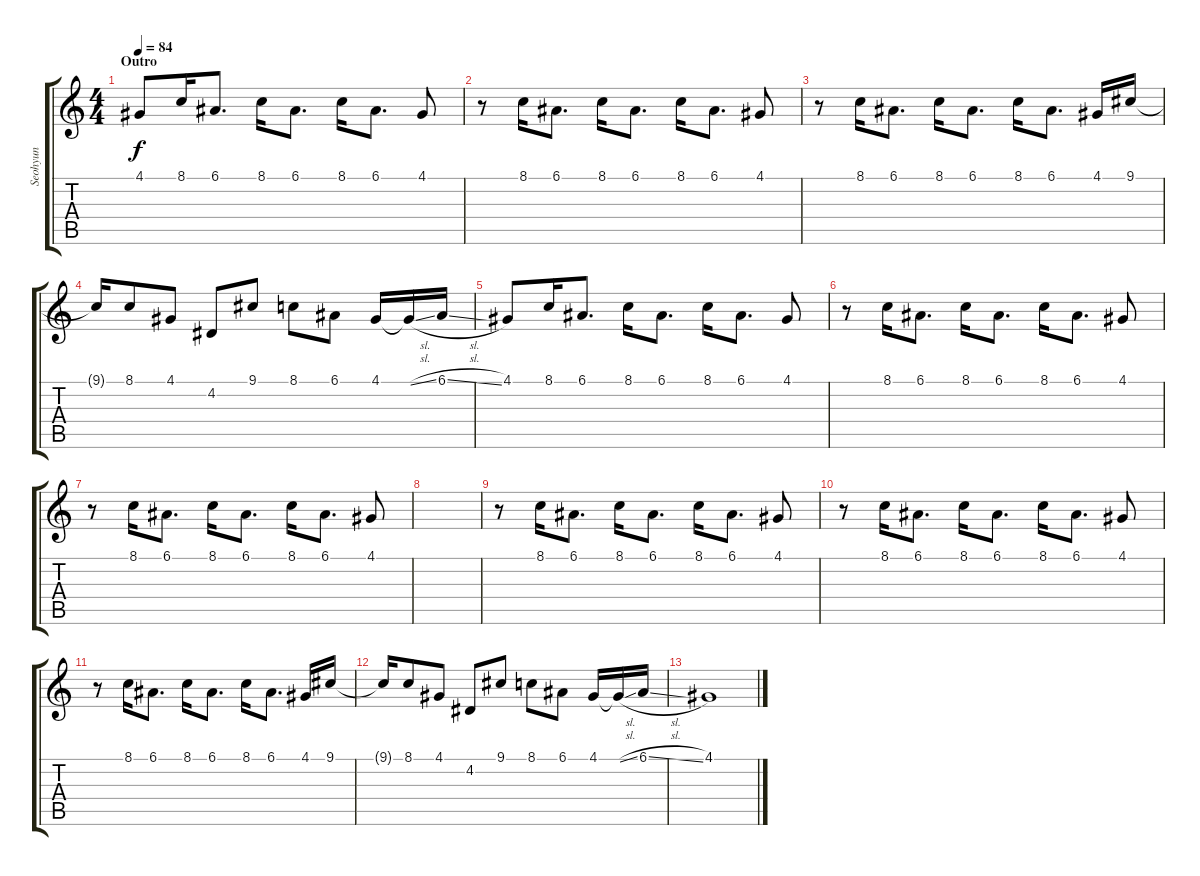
\track ("Seohyun" "Seohyun") {instrument piccolo}
\staff {score tabs}
\tuning (E4 B3 G3 D3 A2 E2) {hide}
\ts (4 4)
\section ("" "Outro")
\tempo 84
\clef g2
\ks c
4.1.8{dy f} 8.1.16 6.1.8{d} 8.1.16 6.1.8{d} 8.1.16 6.1.8{d} 4.1.8 |
r.8 8.1.16 6.1.8{d} 8.1.16 6.1.8{d} 8.1.16 6.1.8{d} 4.1.8 |
r.8 8.1.16 6.1.8{d} 8.1.16 6.1.8{d} 8.1.16 6.1.8{d} 4.1.16 9.1.16{volume 13} |
9.1{t}.16 8.1.8 4.1.8 4.2.8 9.1.8 8.1.8 6.1.8 4.1.16 4.1{sl t}.16 6.1{sl}.16 |
4.1.8 8.1.16{volume 6} 6.1.8{d} 8.1.16 6.1.8{d} 8.1.16 6.1.8{d} 4.1.8 |
r.8 8.1.16 6.1.8{d} 8.1.16 6.1.8{d} 8.1.16 6.1.8{d} 4.1.8 |
r.8 8.1.16 6.1.8{d} 8.1.16 6.1.8{d} 8.1.16 6.1.8{d} 4.1.8 |
|
r.8 8.1.16 6.1.8{d} 8.1.16 6.1.8{d} 8.1.16 6.1.8{d} 4.1.8 |
r.8 8.1.16 6.1.8{d} 8.1.16 6.1.8{d} 8.1.16 6.1.8{d} 4.1.8 |
r.8 8.1.16 6.1.8{d} 8.1.16 6.1.8{d} 8.1.16 6.1.8{d} 4.1.16 9.1.16{volume 13} |
9.1{t}.16 8.1.8 4.1.8 4.2.8 9.1.8 8.1.8 6.1.8 4.1.16 4.1{sl t}.16 6.1{sl}.16 |
4.1.1{volume 0}
